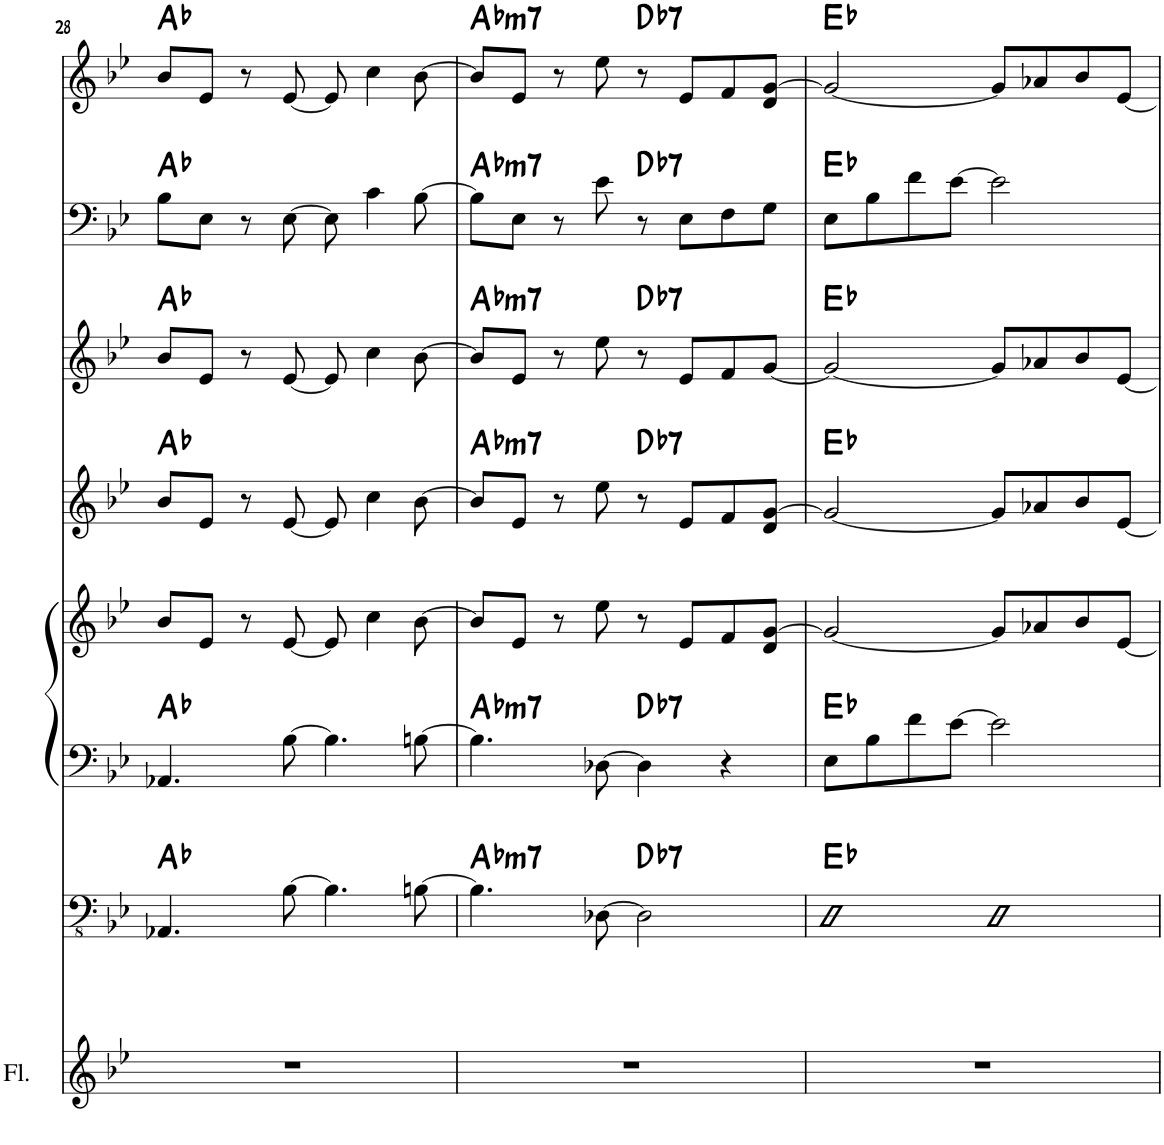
**kern	**kern	**harte	**kern	**kern	**harte	**kern	**harte	**kern	**harte	**kern	**harte	**kern	**harte
*part7	*part6	*part6	*part5	*part5	*part5	*part4	*part4	*part3	*part3	*part2	*part2	*part1	*part1
*staff8	*staff7	*	*staff6	*staff5	*	*staff4	*	*staff3	*	*staff2	*	*staff1	*
*I"Flute	*I"Dr/Bs	*	*I"Pn	*	*	*I"Eb	*	*I"Bb	*	*I"C Ba	*	*I"C Tre	*
*I'Fl.	*	*	*	*	*	*	*	*	*	*	*	*	*
!!LO:PB:g=z
*clefG2	*clefFv4	*	*clefF4	*clefG2	*	*clefG2	*	*clefG2	*	*clefF4	*	*clefG2	*
*	*	*	*	*	*	*ITrd5c9	*	*ITrd1c2	*	*	*	*	*
*k[b-e-]	*k[b-e-]	*	*k[b-e-]	*k[b-e-]	*	*k[b-e-]	*	*k[b-e-]	*	*k[b-e-]	*	*k[b-e-]	*
*M2/2	*M2/2	*	*M2/2	*M2/2	*	*M2/2	*	*M2/2	*	*M2/2	*	*M2/2	*
*met(c|)	*met(c|)	*	*met(c|)	*met(c|)	*	*met(c|)	*	*met(c|)	*	*met(c|)	*	*met(c|)	*
=28	=28	=28	=28	=28	=28	=28	=28	=28	=28	=28	=28	=28	=28
1r	4.AAA-X/	Ab:maj	4.AA-X/	8b-/L	Ab:maj	8b-/L	Ab:maj	8b-/L	Ab:maj	8B-\L	Ab:maj	8b-/L	Ab:maj
.	.	.	.	8e-/J	.	8e-/J	.	8e-/J	.	8E-\J	.	8e-/J	.
.	.	.	.	8r	.	8r	.	8r	.	8r	.	8r	.
.	[8BB-\	.	[8B-\	[8e-/	.	[8e-/	.	[8e-/	.	[8E-\	.	[8e-/	.
.	4.BB-\]	.	4.B-\]	8e-/]	.	8e-/]	.	8e-/]	.	8E-\]	.	8e-/]	.
.	.	.	.	4cc\	.	4cc\	.	4cc\	.	4c\	.	4cc\	.
.	[8BBn\	.	[8Bn\	[8b-\	.	[8b-\	.	[8b-\	.	[8B-\	.	[8b-\	.
=29	=29	=29	=29	=29	=29	=29	=29	=29	=29	=29	=29	=29	=29
!	!	!LO:H:kt=m7	!	!	!LO:H:kt=m7	!	!LO:H:kt=m7	!	!LO:H:kt=m7	!	!LO:H:kt=m7	!	!LO:H:kt=m7
1r	4.BB\]	Ab:min7	4.B\]	8b-/L]	Ab:min7	8b-/L]	Ab:min7	8b-/L]	Ab:min7	8B-\L]	Ab:min7	8b-/L]	Ab:min7
.	.	.	.	8e-/J	.	8e-/J	.	8e-/J	.	8E-\J	.	8e-/J	.
.	.	.	.	8r	.	8r	.	8r	.	8r	.	8r	.
.	[8DD-X\	.	[8D-X\	8ee-\	.	8ee-\	.	8ee-\	.	8e-\	.	8ee-\	.
!	!	!LO:H:kt=7	!	!	!LO:H:kt=7	!	!LO:H:kt=7	!	!LO:H:kt=7	!	!LO:H:kt=7	!	!LO:H:kt=7
.	2DD-\]	Db:7	4D-\]	8r	Db:7	8r	Db:7	8r	Db:7	8r	Db:7	8r	Db:7
.	.	.	.	8e-/L	.	8e-/L	.	8e-/L	.	8E-\L	.	8e-/L	.
.	.	.	4r	8f/	.	8f/	.	8f/	.	8F\	.	8f/	.
.	.	.	.	8d/ [8g/J	.	8d/ [8g/J	.	[8g/J	.	8G\J	.	8d/ [8g/J	.
=30	=30	=30	=30	=30	=30	=30	=30	=30	=30	=30	=30	=30	=30
1r	2DD	Eb:maj	8E-\L	2g/_	Eb:maj	2g/_	Eb:maj	2g/_	Eb:maj	8E-\L	Eb:maj	2g/_	Eb:maj
.	.	.	8B-\	.	.	.	.	.	.	8B-\	.	.	.
.	.	.	8f\	.	.	.	.	.	.	8f\	.	.	.
.	.	.	[8e-\J	.	.	.	.	.	.	[8e-\J	.	.	.
.	2DD	.	2e-\]	8g/L]	.	8g/L]	.	8g/L]	.	2e-\]	.	8g/L]	.
.	.	.	.	8a-X/	.	8a-X/	.	8a-X/	.	.	.	8a-X/	.
.	.	.	.	8b-/	.	8b-/	.	8b-/	.	.	.	8b-/	.
.	.	.	.	[8e-/J	.	[8e-/J	.	[8e-/J	.	.	.	[8e-/J	.
=	=	=	=	=	=	=	=	=	=	=	=	=	=
*-	*-	*-	*-	*-	*-	*-	*-	*-	*-	*-	*-	*-	*-
